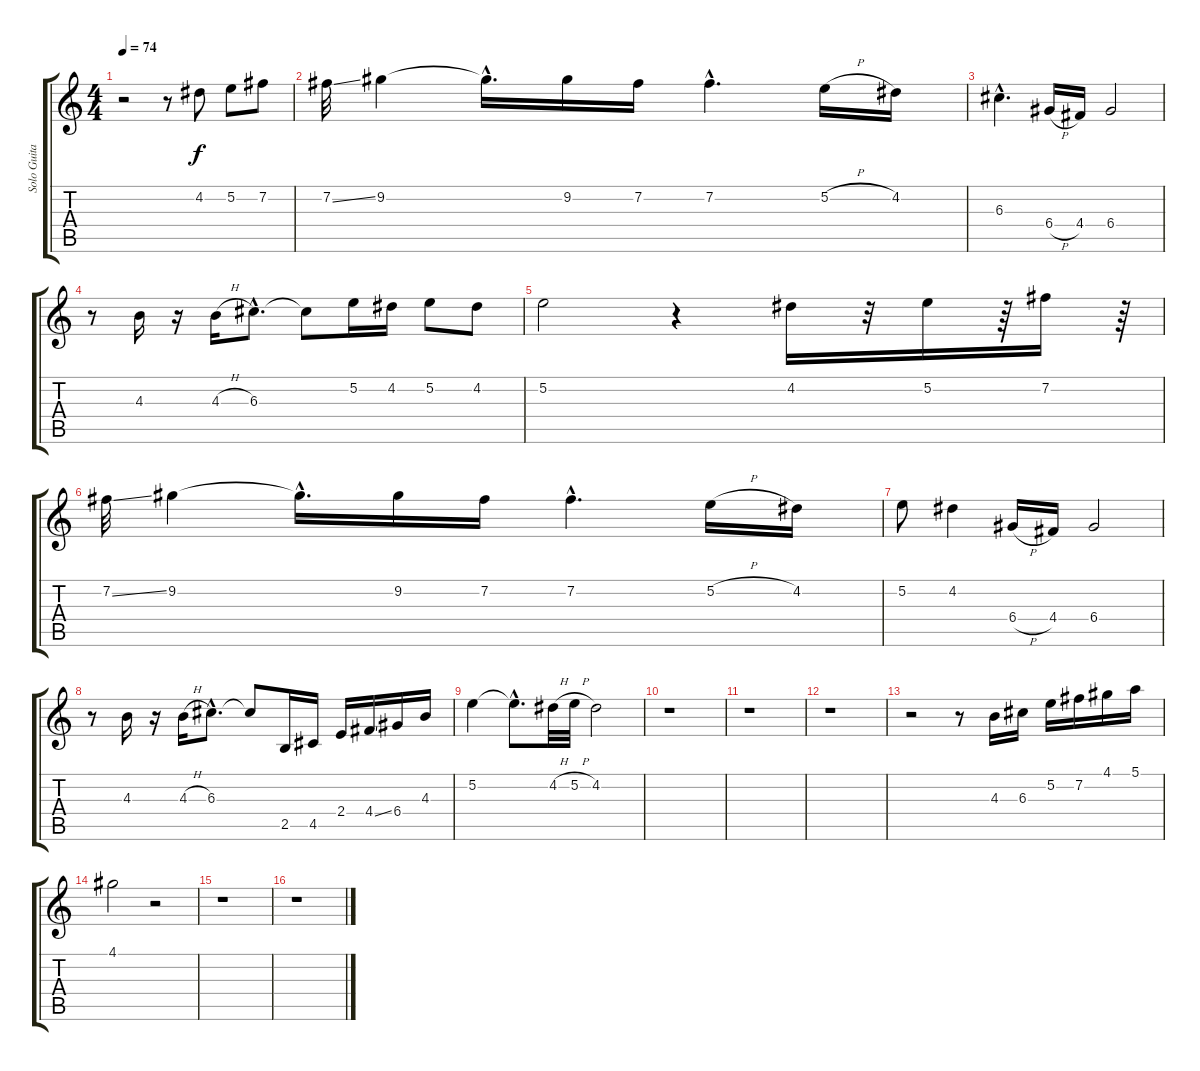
\track ("Solo Guitar" "Solo Guita") {instrument overdrivenguitar}
\staff {score tabs}
\tuning (E4 B3 G3 D3 A2 E2) {hide}
\ts (4 4)
\tempo 74
\clef g2
\ks c
r.2{dy f instrument overdrivenguitar} r.8 4.2.8 5.2.8 7.2.8 |
7.2{ss}.32 9.2.4 9.2{hac t}.16{d} 9.2.16 7.2.16 7.2{hac}.4{d} 5.2{h}.16 4.2.16 |
6.3{hac}.4{d} 6.4{h}.16 4.4.16 6.4.2 |
r.8 4.3.16 r.16 4.3{h}.16 6.3{hac}.8{d} 6.3{t}.8 5.2.16 4.2.16 5.2.8 4.2.8 |
5.2.2 r.4 4.2.16 r.32 5.2.16 r.64 7.2.16 r.64 |
7.2{ss}.32 9.2.4 9.2{hac t}.16{d} 9.2.16 7.2.16 7.2{hac}.4{d} 5.2{h}.16 4.2.16 |
5.2.8 4.2.4 6.4{h}.16 4.4.16 6.4.2 |
r.8 4.3.16 r.16 4.3{h}.16 6.3{hac}.8{d} 6.3{t}.8 2.5.16 4.5.16 2.4.16 4.4{ss}.16 6.4.16 4.3.16 |
5.2.4 5.2{hac t}.8{d} 4.2{h}.32 5.2{h}.32 4.2.2 |
r.1 |
r.1 |
r.1 |
r.2 r.8 4.3.16 6.3.16 5.2.16 7.2.16 4.1.16 5.1.16 |
4.1.2 r.2 |
r.1 |
r.1
